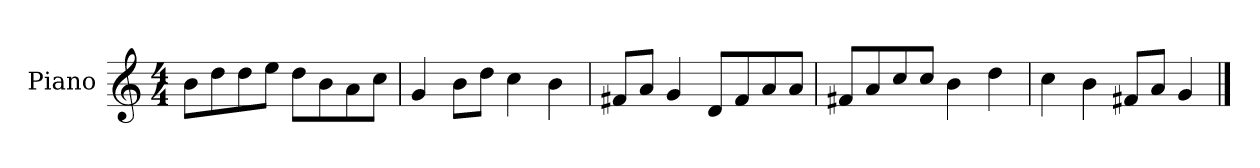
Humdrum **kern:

**kern
*part1
*staff1
*I"Piano
*I'P-no
*clefG2
*k[]
*M4/4
*MM90
=1
8b\L
8dd\
8dd\
8ee\J
8dd\L
8b\
8a\
8cc\J
=2
4g/
8b\L
8dd\J
4cc\
4b\
=3
8f#X/L
8a/J
4g/
8d/L
8f#/
8a/
8a/J
=4
8f#X/L
8a/
8cc/
8cc/J
4b\
4dd\
=5
4cc\
4b\
8f#X/L
8a/J
4g/
==
*-
